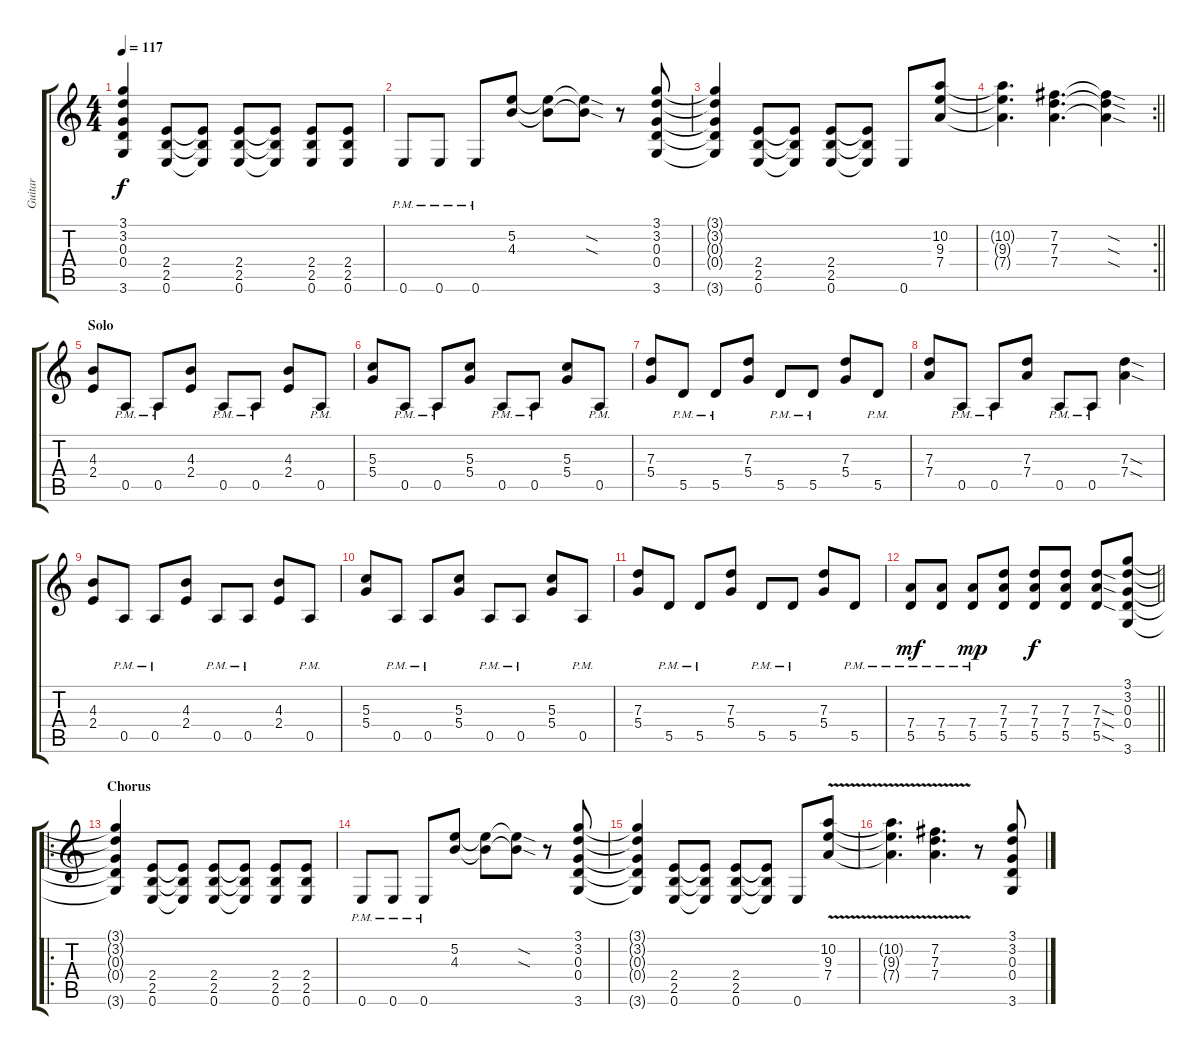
\track ("Guitar " "Guitar ") {instrument overdrivenguitar}
\staff {score tabs}
\tuning (E4 B3 G3 D3 A2 E2) {hide}
\ts (4 4)
\tempo 117
\clef g2
\ks c
(3.1{t} 3.2{t} 0.3{t} 0.4{t} 3.6{t}).4{dy f} (2.4 2.5 0.6).8 (2.4{t} 2.5{t} 0.6{t}).8 (2.4 2.5 0.6).8 (2.4{t} 2.5{t} 0.6{t}).8 (2.4 2.5 0.6).8 (2.4 2.5 0.6).8 |
0.6{pm}.8 0.6{pm}.8 0.6{pm}.8 (5.2 4.3).8 (5.2{t} 4.3{t}).8 (5.2{sod t} 4.3{sod t}).8 r.8 (3.1 3.2 0.3 0.4 3.6).8 |
(3.1{t} 3.2{t} 0.3{t} 0.4{t} 3.6{t}).4 (2.4 2.5 0.6).8 (2.4{t} 2.5{t} 0.6{t}).8 (2.4 2.5 0.6).8 (2.4{t} 2.5{t} 0.6{t}).8 0.6.8 (10.2 9.3 7.4).8 |
\rc 2
\barLineRight lightlight
(10.2{t} 9.3{t} 7.4{t}).4{d} (7.2 7.3 7.4).4{d} (7.2{sod t} 7.3{sod t} 7.4{sod t}).4 |
\section ("" "Solo")
(4.3 2.4).8 0.5{pm}.8 0.5{pm}.8 (4.3 2.4).8 0.5{pm}.8 0.5{pm}.8 (4.3 2.4).8 0.5{pm}.8 |
(5.3 5.4).8 0.5{pm}.8 0.5{pm}.8 (5.3 5.4).8 0.5{pm}.8 0.5{pm}.8 (5.3 5.4).8 0.5{pm}.8 |
(7.3 5.4).8 5.5{pm}.8 5.5{pm}.8 (7.3 5.4).8 5.5{pm}.8 5.5{pm}.8 (7.3 5.4).8 5.5{pm}.8 |
(7.3 7.4).8 0.5{pm}.8 0.5{pm}.8 (7.3 7.4).8 0.5{pm}.8 0.5{pm}.8 (7.3{sod} 7.4{sod}).4 |
(4.3 2.4).8 0.5{pm}.8 0.5{pm}.8 (4.3 2.4).8 0.5{pm}.8 0.5{pm}.8 (4.3 2.4).8 0.5{pm}.8 |
(5.3 5.4).8 0.5{pm}.8 0.5{pm}.8 (5.3 5.4).8 0.5{pm}.8 0.5{pm}.8 (5.3 5.4).8 0.5{pm}.8 |
(7.3 5.4).8 5.5{pm}.8 5.5{pm}.8 (7.3 5.4).8 5.5{pm}.8 5.5{pm}.8 (7.3 5.4).8 5.5{pm}.8 |
\barLineRight lightlight
(7.4{pm} 5.5{pm}).8{dy mf} (7.4{pm} 5.5{pm}).8 (7.4 5.5{pm}).8{dy mp} (7.3 7.4 5.5).8 (7.3 7.4 5.5).8{dy f} (7.3 7.4 5.5).8 (7.3{sod} 7.4{sod} 5.5{sod}).8 (3.1 3.2 0.3 0.4 3.6).8 |
\ro
\section ("" "Chorus")
(3.1{t} 3.2{t} 0.3{t} 0.4{t} 3.6{t}).4 (2.4 2.5 0.6).8 (2.4{t} 2.5{t} 0.6{t}).8 (2.4 2.5 0.6).8 (2.4{t} 2.5{t} 0.6{t}).8 (2.4 2.5 0.6).8 (2.4 2.5 0.6).8 |
0.6{pm}.8 0.6{pm}.8 0.6{pm}.8 (5.2 4.3).8 (5.2{t} 4.3{t}).8 (5.2{sod t} 4.3{sod t}).8 r.8 (3.1 3.2 0.3 0.4 3.6).8 |
(3.1{t} 3.2{t} 0.3{t} 0.4{t} 3.6{t}).4 (2.4 2.5 0.6).8 (2.4{t} 2.5{t} 0.6{t}).8 (2.4 2.5 0.6).8 (2.4{t} 2.5{t} 0.6{t}).8 0.6.8 (10.2{v} 9.3{v} 7.4).8 |
(10.2{t} 9.3{t} 7.4{t}).4{d} (7.2{v} 7.3{v} 7.4{v}).4{d} r.8 (3.1 3.2 0.3 0.4 3.6).8
